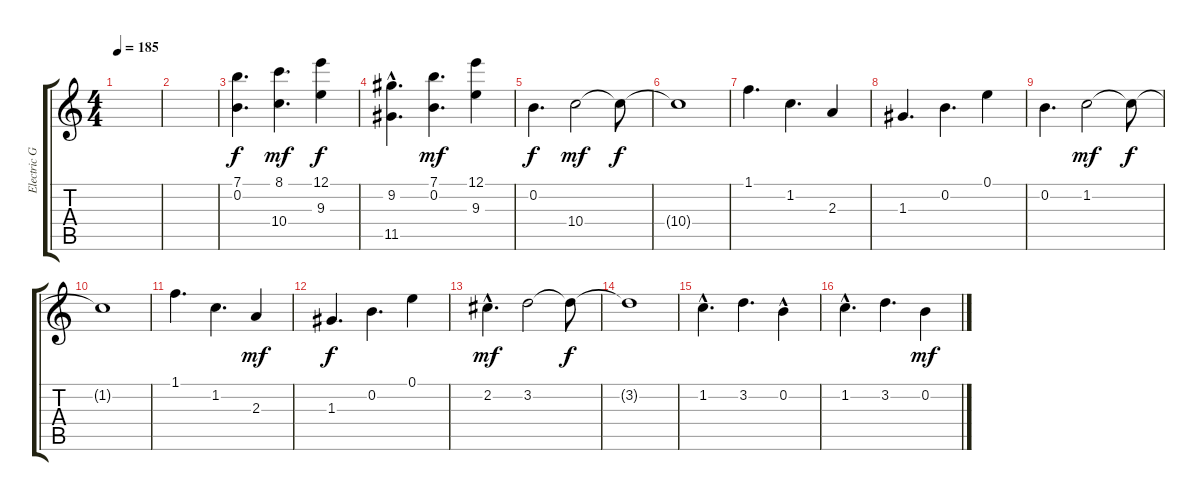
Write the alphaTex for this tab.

\track ("Electric Guitar" "Electric G") {instrument electricguitarclean}
\staff {score tabs}
\tuning (E4 B3 G3 D3 A2 E2) {hide}
\ts (4 4)
\tempo 185
\clef g2
\ks c
|
|
(7.1 0.2).4{d} (8.1 10.4).4{d dy mf} (12.1 9.3).4{dy f} |
(9.2{hac} 11.5{hac}).4{d} (7.1 0.2).4{d dy mf} (12.1 9.3).4 |
0.2.4{d dy f} 10.4.2{dy mf} 10.4{t}.8{dy f} |
10.4{t}.1 |
1.1.4{d} 1.2.4{d} 2.3.4 |
1.3.4{d} 0.2.4{d} 0.1.4 |
0.2.4{d} 1.2.2{dy mf} 1.2{t}.8{dy f} |
1.2{t}.1 |
1.1.4{d} 1.2.4{d} 2.3.4{dy mf} |
1.3.4{d dy f} 0.2.4{d} 0.1.4 |
2.2{hac}.4{d dy mf} 3.2.2 3.2{t}.8{dy f} |
3.2{t}.1 |
1.2{hac}.4{d} 3.2.4{d} 0.2{hac}.4 |
1.2{hac}.4{d} 3.2.4{d} 0.2.4{dy mf}
